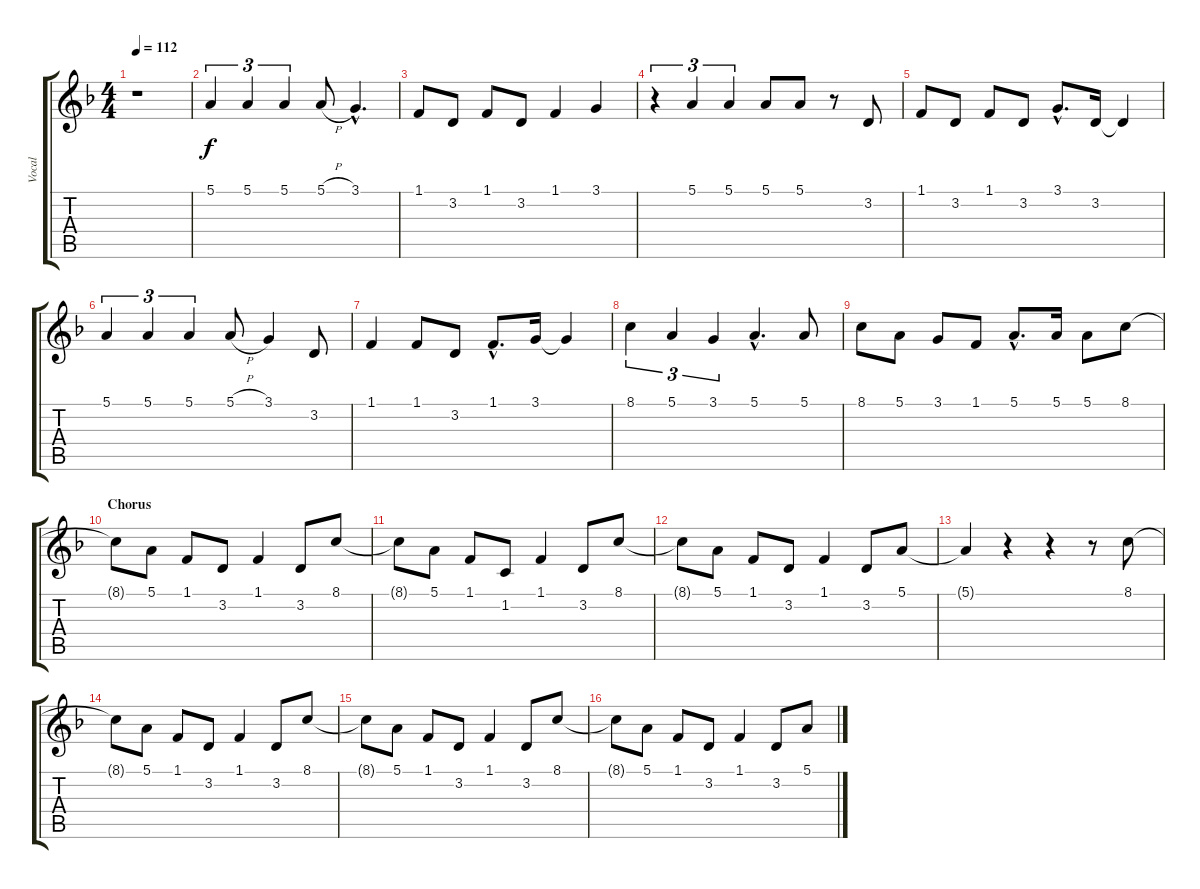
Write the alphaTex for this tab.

\track ("Vocal" "Vocal") {instrument trumpet}
\staff {score tabs}
\tuning (E4 B3 G3 D3 A2 E2) {hide}
\ts (4 4)
\tempo 112
\clef g2
\ks f
r.1{dy f} |
5.1.4{tu (3 2)} 5.1.4{tu (3 2)} 5.1.4{tu (3 2)} 5.1{h}.8 3.1{hac}.4{d} |
1.1.8 3.2.8 1.1.8 3.2.8 1.1.4 3.1.4 |
r.4{tu (3 2)} 5.1.4{tu (3 2)} 5.1.4{tu (3 2)} 5.1.8 5.1.8 r.8 3.2.8 |
1.1.8 3.2.8 1.1.8 3.2.8 3.1{hac}.8{d} 3.2.16 3.2{t}.4 |
5.1.4{tu (3 2)} 5.1.4{tu (3 2)} 5.1.4{tu (3 2)} 5.1{h}.8 3.1.4 3.2.8 |
1.1.4 1.1.8 3.2.8 1.1{hac}.8{d} 3.1.16 3.1{t}.4 |
8.1.4{tu (3 2)} 5.1.4{tu (3 2)} 3.1.4{tu (3 2)} 5.1{hac}.4{d} 5.1.8 |
8.1.8 5.1.8 3.1.8 1.1.8 5.1{hac}.8{d} 5.1.16 5.1.8 8.1.8 |
\section ("" "Chorus")
8.1{t}.8 5.1.8 1.1.8 3.2.8 1.1.4 3.2.8 8.1.8 |
8.1{t}.8 5.1.8 1.1.8 1.2.8 1.1.4 3.2.8 8.1.8 |
8.1{t}.8 5.1.8 1.1.8 3.2.8 1.1.4 3.2.8 5.1.8 |
5.1{t}.4 r.4 r.4 r.8 8.1.8 |
8.1{t}.8 5.1.8 1.1.8 3.2.8 1.1.4 3.2.8 8.1.8 |
8.1{t}.8 5.1.8 1.1.8 3.2.8 1.1.4 3.2.8 8.1.8 |
8.1{t}.8 5.1.8 1.1.8 3.2.8 1.1.4 3.2.8 5.1.8
